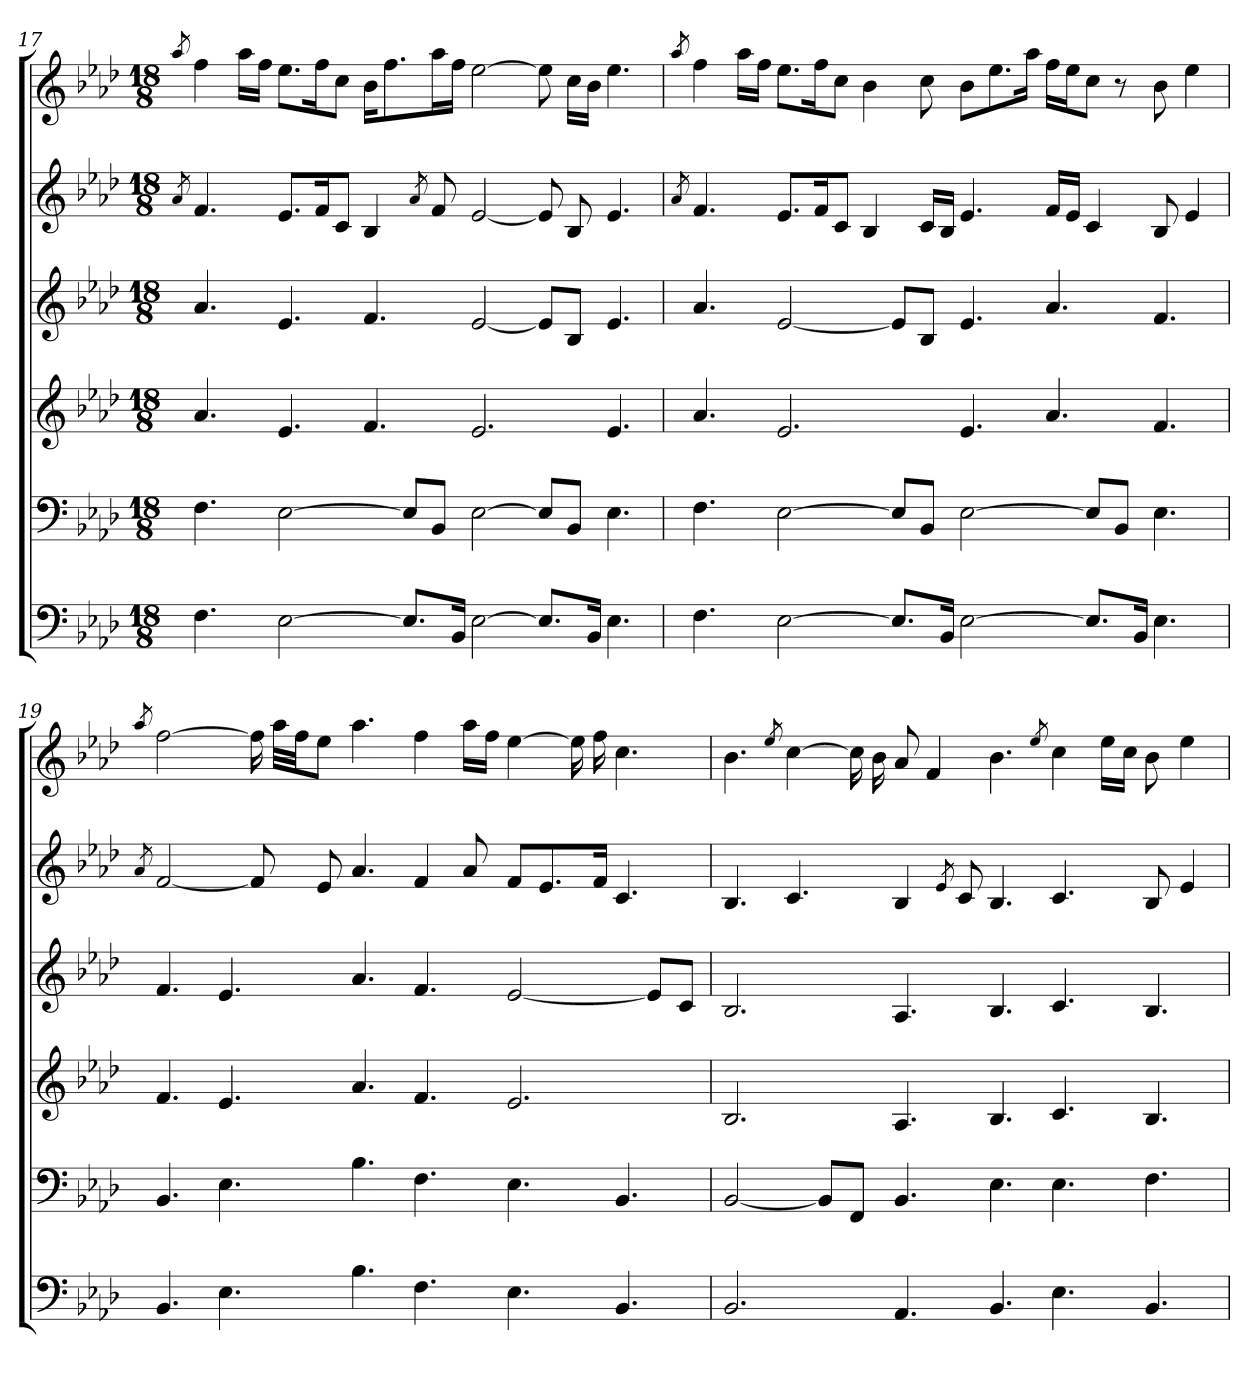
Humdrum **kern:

**kern	**kern	**kern	**kern	**kern	**kern
*part6	*part5	*part4	*part3	*part2	*part1
*staff6	*staff5	*staff4	*staff3	*staff2	*staff1
*clefF4	*clefF4	*clefG2	*clefG2	*clefG2	*clefG2
*k[b-e-a-d-]	*k[b-e-a-d-]	*k[b-e-a-d-]	*k[b-e-a-d-]	*k[b-e-a-d-]	*k[b-e-a-d-]
*M18/8	*M18/8	*M18/8	*M18/8	*M18/8	*M18/8
=17	=17	=17	=17	=17	=17
.	.	.	.	8qa-	8qaa-
4.F	4.F	4.a-	4.a-	4.f	4ff
.	.	.	.	.	16aa-\LL
.	.	.	.	.	16ff\JJ
[2E-	[2E-	4.e-	4.e-	8.e-/L	8.ee-\L
.	.	.	.	16f/K	16ff\K
.	.	.	.	8c/J	8cc\J
.	.	4.f	4.f	4B-	16b-\KL
.	.	.	.	.	8.ff\
8.E-/L]	8E-/L]	.	.	.	.
.	.	.	.	8qa-	.
.	8BB-/J	.	.	8f	16aa-\L
16BB-/Jk	.	.	.	.	16ff\JJ
[2E-	[2E-	2.e-	[2e-	[2e-	[2ee-
8.E-/L]	8E-/L]	.	8e-/L]	8e-]	8ee-]
.	8BB-/J	.	8B-/J	8B-	16cc\LL
16BB-/Jk	.	.	.	.	16b-\JJ
4.E-	4.E-	4.e-	4.e-	4.e-	4.ee-
=18	=18	=18	=18	=18	=18
.	.	.	.	8qa-	8qaa-
4.F	4.F	4.a-	4.a-	4.f	4ff
.	.	.	.	.	16aa-\LL
.	.	.	.	.	16ff\JJ
[2E-	[2E-	2.e-	[2e-	8.e-/L	8.ee-\L
.	.	.	.	16f/K	16ff\K
.	.	.	.	8c/J	8cc\J
.	.	.	.	4B-	4b-
8.E-/L]	8E-/L]	.	8e-/L]	.	.
.	8BB-/J	.	8B-/J	16c/LL	8cc
16BB-/Jk	.	.	.	16B-/JJ	.
[2E-	[2E-	4.e-	4.e-	4.e-	8b-\L
.	.	.	.	.	8.ee-\
.	.	.	.	.	16aa-\Jk
.	.	4.a-	4.a-	16f/LL	16ff\LL
.	.	.	.	16e-/JJ	16ee-\J
8.E-/L]	8E-/L]	.	.	4c	8cc\J
.	8BB-/J	.	.	.	8r
16BB-/Jk	.	.	.	.	.
4.E-	4.E-	4.f	4.f	8B-	8b-
.	.	.	.	4e-	4ee-
=19	=19	=19	=19	=19	=19
.	.	.	.	8qa-	8qaa-
4.BB-	4.BB-	4.f	4.f	[2f	[2ff
4.E-	4.E-	4.e-	4.e-	.	.
.	.	.	.	8f]	16ff]
.	.	.	.	.	32aa-\LLL
.	.	.	.	.	32ff\JJ
.	.	.	.	8e-	8ee-\J
4.B-	4.B-	4.a-	4.a-	4.a-	4.aa-
4.F	4.F	4.f	4.f	4f	4ff
.	.	.	.	8a-	16aa-\LL
.	.	.	.	.	16ff\JJ
4.E-	4.E-	2.e-	[2e-	8f/L	[4ee-
.	.	.	.	8.e-/	.
.	.	.	.	.	16ee-]
.	.	.	.	16f/Jk	16ff
4.BB-	4.BB-	.	.	4.c	4.cc
.	.	.	8e-/L]	.	.
.	.	.	8c/J	.	.
=20	=20	=20	=20	=20	=20
2.BB-	[2BB-	2.B-	2.B-	4.B-	4.b-
.	.	.	.	.	8qee-
.	.	.	.	4.c	[4cc
.	8BB-/L]	.	.	.	.
.	8FF/J	.	.	.	16cc]
.	.	.	.	.	16b-
4.AA-	4.BB-	4.A-	4.A-	4B-	8a-
.	.	.	.	.	4f
.	.	.	.	8qe-	.
.	.	.	.	8c	.
4.BB-	4.E-	4.B-	4.B-	4.B-	4.b-
.	.	.	.	.	8qee-
4.E-	4.E-	4.c	4.c	4.c	4cc
.	.	.	.	.	16ee-\LL
.	.	.	.	.	16cc\JJ
4.BB-	4.F	4.B-	4.B-	8B-	8b-
.	.	.	.	4e-	4ee-
=	=	=	=	=	=
*-	*-	*-	*-	*-	*-
